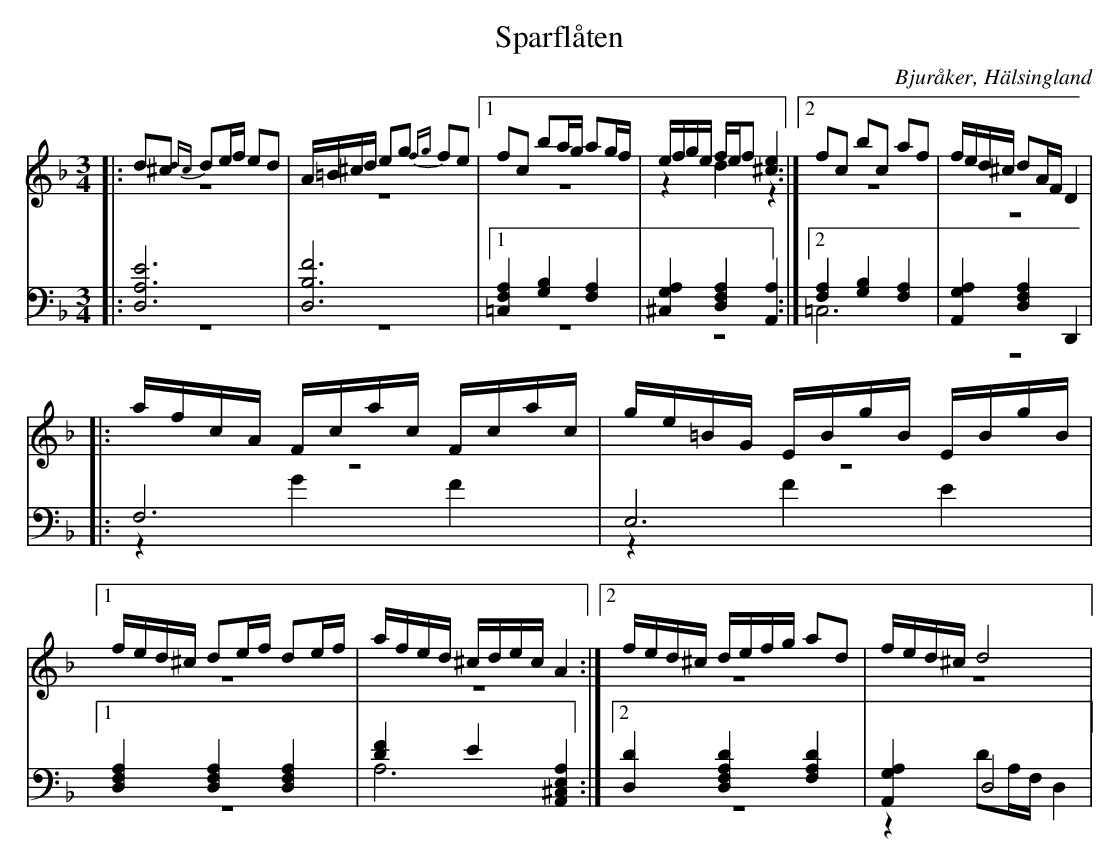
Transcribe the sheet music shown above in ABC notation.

X:1
T: Sparflåten
O: Bjuråker, Hälsingland
M: 3/4
L: 1/8
K: Dm
V:1
V:2 merge
V:3
V:4 merge
V:1
|:d^c {dc}de/f/ ed|A/=B/^c/d/ eg {fg}fe|1 fc ba/g/ ag/f/| e/f/g/e/ f/e/f [^c2e2]:|2 fc bc af|f/e/d/^c/ dA/F/ D2|
|:a/f/c/A/  F/c/a/c/ F/c/a/c/|g/e/=B/G/  E/B/g/B/  E/B/g/B/|1 f/e/d/^c/ de/f/ de/f/|a/f/e/d/ ^c/d/e/c/ A2:|2 f/e/d/^c/ d/e/f/g/ ad|f/e/d/^c/ d4|
V:2
|:z6|z6|1 z6|z2 d2 z2:|2 z6|z6|
|:z6|z6|1 z6|z6:|2 z6|z6|
V:3 clef=bass
|:[D,6A,6E6]|[D,6B,6F6]|1 [=C,2F,2A,2] [G,2B,2] [F,2A,2]|[^C,2G,2A,2] [D,2F,2A,2] [A,,2A,2]:|2 [F,2A,2] [G,2B,2] [F,2A,2]|[A,,2G,2A,2] [D,2F,2A,2] D,,2|
|:F,6|E,6|1 [D,2F,2A,2] [D,2F,2A,2] [D,2F,2A,2]|[D2F2] E2 [A,,2^C,2E,2A,2]:|2 [D,2D2] [D,2F,2A,2D2] [F,2A,2D2]|[A,,2G,2A,2] D,4|
V:4 clef=bass
|:z6|z6|1 z6|z6:|2 =C,6|z6|
|:z2 G2 F2|z2 F2 E2|1 z6|A,6:|2 z6|z2 DA,/F,/ D,2|
